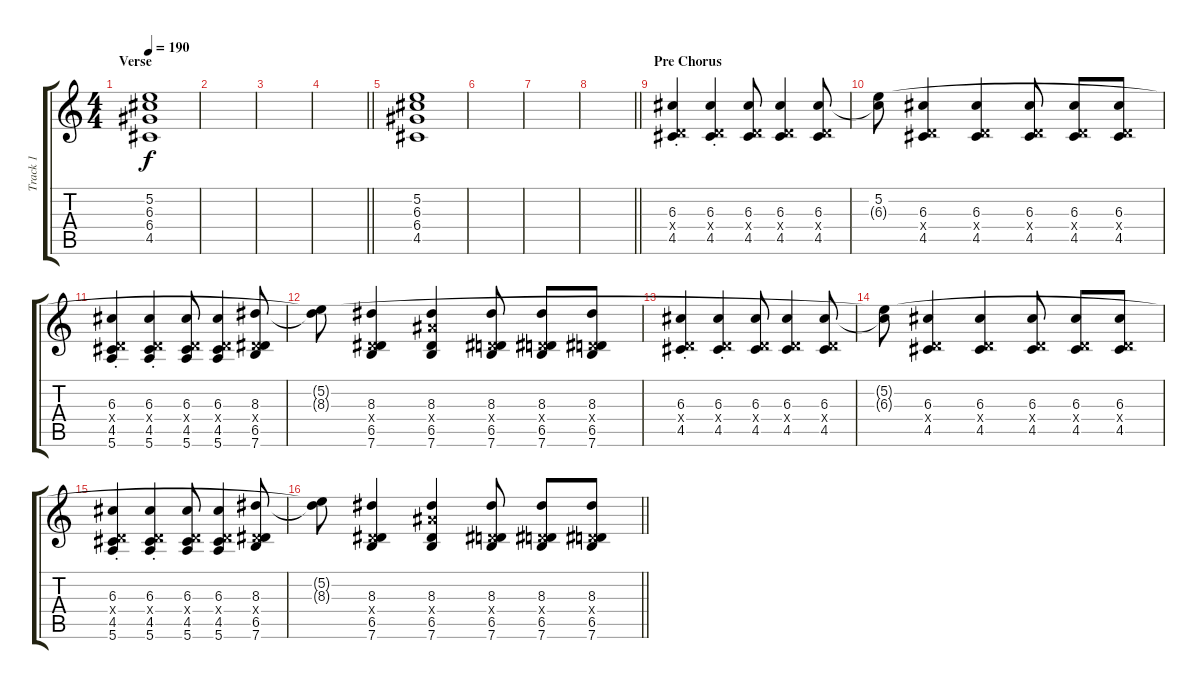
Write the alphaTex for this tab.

\track ("Track 1" "Track 1") {instrument distortionguitar}
\staff {score tabs}
\tuning (E4 B3 G3 D3 A2 E2) {hide}
\ts (4 4)
\section ("" "Verse")
\tempo 190
\clef g2
\ks c
(5.2 6.3 6.4 4.5).1{dy f} |
|
|
\barLineRight lightlight
|
(5.2 6.3 6.4 4.5).1 |
|
|
\barLineRight lightlight
|
\section ("" "Pre Chorus")
(6.3{st} 0.4{x} 4.5).4 (6.3{st} 0.4{x} 4.5).4 (6.3 0.4{x} 4.5).8 (6.3 0.4{x} 4.5).4 (6.3 0.4{x} 4.5).8 |
(5.2 6.3{t}).8 (6.3 0.4{x} 4.5).4 (6.3 0.4{x} 4.5).4 (6.3 0.4{x} 4.5).8 (6.3 0.4{x} 4.5).8 (6.3 0.4{x} 4.5).8 |
(6.3{st} 0.4{x} 4.5 5.6).4 (6.3{st} 0.4{x} 4.5 5.6).4 (6.3 0.4{x} 4.5 5.6).8 (6.3 0.4{x} 4.5 5.6).4 (8.3 0.4{x} 6.5 7.6).8 |
(5.2{t} 8.3{t}).8 (8.3 0.4{x} 6.5 7.6).4 (8.3 8.4{x} 6.5 7.6).4 (8.3 0.4{x} 6.5 7.6).8 (8.3 0.4{x} 6.5 7.6).8 (8.3 0.4{x} 6.5 7.6).8 |
(6.3{st} 0.4{x} 4.5).4 (6.3{st} 0.4{x} 4.5).4 (6.3 0.4{x} 4.5).8 (6.3 0.4{x} 4.5).4 (6.3 0.4{x} 4.5).8 |
(5.2{t} 6.3{t}).8 (6.3 0.4{x} 4.5).4 (6.3 0.4{x} 4.5).4 (6.3 0.4{x} 4.5).8 (6.3 0.4{x} 4.5).8 (6.3 0.4{x} 4.5).8 |
(6.3{st} 0.4{x} 4.5 5.6).4 (6.3{st} 0.4{x} 4.5 5.6).4 (6.3 0.4{x} 4.5 5.6).8 (6.3 0.4{x} 4.5 5.6).4 (8.3 0.4{x} 6.5 7.6).8 |
\barLineRight lightlight
(5.2{t} 8.3{t}).8 (8.3 0.4{x} 6.5 7.6).4 (8.3 8.4{x} 6.5 7.6).4 (8.3 0.4{x} 6.5 7.6).8 (8.3 0.4{x} 6.5 7.6).8 (8.3 0.4{x} 6.5 7.6).8
